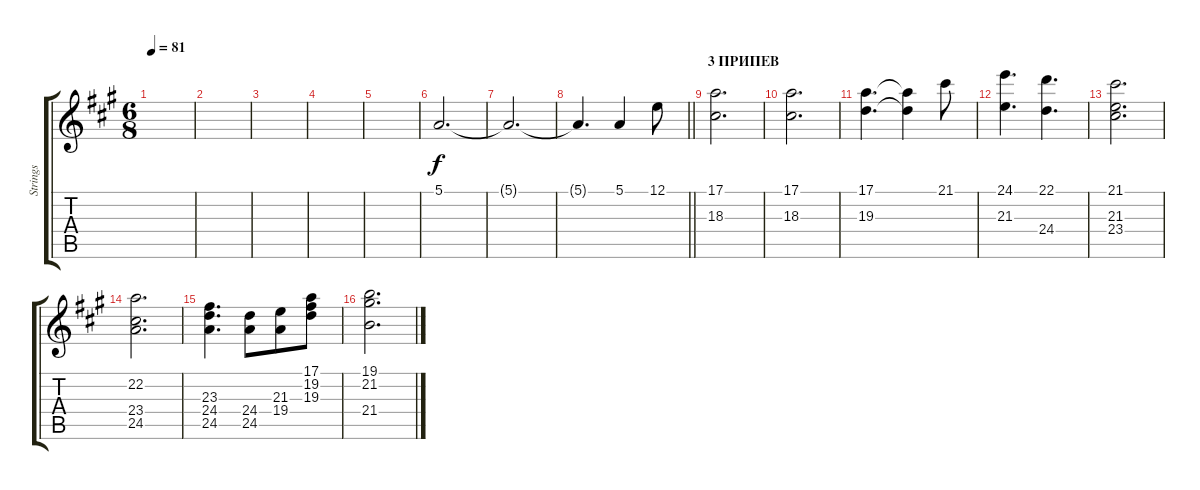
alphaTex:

\track ("Strings" "Strings") {instrument stringensemble1}
\staff {score tabs}
\tuning (E4 B3 G3 D3 A2 E2) {hide}
\ts (6 8)
\tempo 81
\clef g2
\ks a
|
|
|
|
|
5.1.2{d} |
5.1{t}.2{d} |
\barLineRight lightlight
5.1{t}.4{d} 5.1.4 12.1.8 |
\section ("" "3 ПРИПЕВ")
(17.1 18.3).2{d} |
(17.1 18.3).2{d} |
(17.1 19.3).4{d} (17.1{t} 19.3{t}).4 21.1.8 |
(24.1 21.3).4{d} (22.1 24.4).4{d} |
(21.1 21.3 23.4).2{d} |
(22.2 23.4 24.5).2{d} |
(23.3 24.4 24.5).4{d} (24.4 24.5).8 (21.3 19.4).8 (17.1 19.2 19.3).8 |
(19.1 21.2 21.4).2{d}
